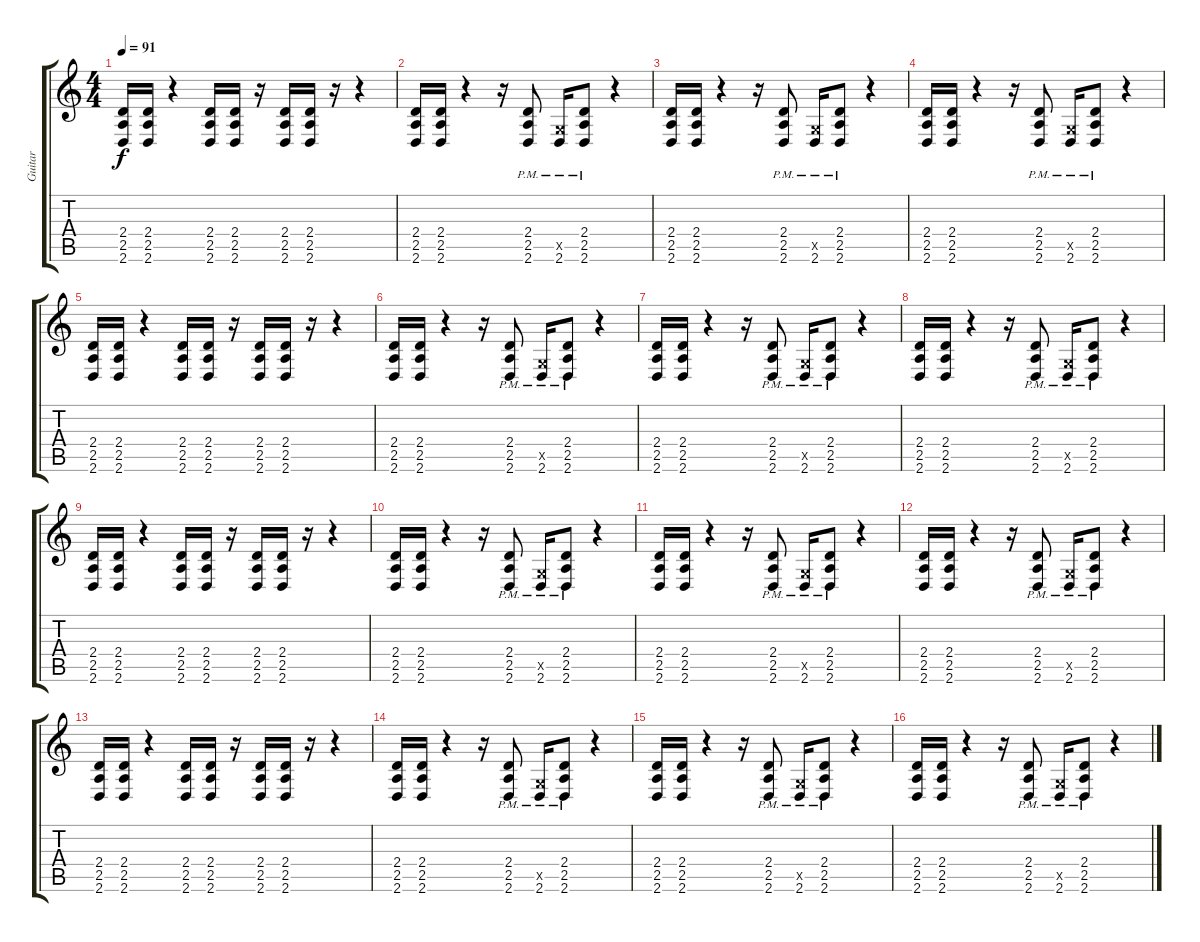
\track ("Guitar " "Guitar ") {instrument distortionguitar}
\staff {score tabs}
\tuning (D4 A3 F3 C3 G2 C2) {hide}
\ts (4 4)
\tempo 91
\clef g2
\ks c
(2.4 2.5 2.6).16{dy f} (2.4 2.5 2.6).16 r.4 (2.4 2.5 2.6).16 (2.4 2.5 2.6).16 r.16 (2.4 2.5 2.6).16 (2.4 2.5 2.6).16 r.16 r.4 |
(2.4 2.5 2.6).16 (2.4 2.5 2.6).16 r.4 r.16 (2.4{pm} 2.5{pm} 2.6{pm}).8 (0.5{x} 2.6{pm}).16 (2.4{pm} 2.5{pm} 2.6{pm}).8 r.4 |
(2.4 2.5 2.6).16 (2.4 2.5 2.6).16 r.4 r.16 (2.4{pm} 2.5{pm} 2.6{pm}).8 (0.5{x} 2.6{pm}).16 (2.4{pm} 2.5{pm} 2.6{pm}).8 r.4 |
(2.4 2.5 2.6).16 (2.4 2.5 2.6).16 r.4 r.16 (2.4{pm} 2.5{pm} 2.6{pm}).8 (0.5{x} 2.6{pm}).16 (2.4{pm} 2.5{pm} 2.6{pm}).8 r.4 |
(2.4 2.5 2.6).16 (2.4 2.5 2.6).16 r.4 (2.4 2.5 2.6).16 (2.4 2.5 2.6).16 r.16 (2.4 2.5 2.6).16 (2.4 2.5 2.6).16 r.16 r.4 |
(2.4 2.5 2.6).16 (2.4 2.5 2.6).16 r.4 r.16 (2.4{pm} 2.5{pm} 2.6{pm}).8 (0.5{x} 2.6{pm}).16 (2.4{pm} 2.5{pm} 2.6{pm}).8 r.4 |
(2.4 2.5 2.6).16 (2.4 2.5 2.6).16 r.4 r.16 (2.4{pm} 2.5{pm} 2.6{pm}).8 (0.5{x} 2.6{pm}).16 (2.4{pm} 2.5{pm} 2.6{pm}).8 r.4 |
(2.4 2.5 2.6).16 (2.4 2.5 2.6).16 r.4 r.16 (2.4{pm} 2.5{pm} 2.6{pm}).8 (0.5{x} 2.6{pm}).16 (2.4{pm} 2.5{pm} 2.6{pm}).8 r.4 |
(2.4 2.5 2.6).16 (2.4 2.5 2.6).16 r.4 (2.4 2.5 2.6).16 (2.4 2.5 2.6).16 r.16 (2.4 2.5 2.6).16 (2.4 2.5 2.6).16 r.16 r.4 |
(2.4 2.5 2.6).16 (2.4 2.5 2.6).16 r.4 r.16 (2.4{pm} 2.5{pm} 2.6{pm}).8 (0.5{x} 2.6{pm}).16 (2.4{pm} 2.5{pm} 2.6{pm}).8 r.4 |
(2.4 2.5 2.6).16 (2.4 2.5 2.6).16 r.4 r.16 (2.4{pm} 2.5{pm} 2.6{pm}).8 (0.5{x} 2.6{pm}).16 (2.4{pm} 2.5{pm} 2.6{pm}).8 r.4 |
(2.4 2.5 2.6).16 (2.4 2.5 2.6).16 r.4 r.16 (2.4{pm} 2.5{pm} 2.6{pm}).8 (0.5{x} 2.6{pm}).16 (2.4{pm} 2.5{pm} 2.6{pm}).8 r.4 |
(2.4 2.5 2.6).16{volume 12} (2.4 2.5 2.6).16 r.4 (2.4 2.5 2.6).16 (2.4 2.5 2.6).16 r.16 (2.4 2.5 2.6).16{volume 10} (2.4 2.5 2.6).16 r.16 r.4 |
(2.4 2.5 2.6).16{volume 8} (2.4 2.5 2.6).16 r.4 r.16 (2.4{pm} 2.5{pm} 2.6{pm}).8 (0.5{x} 2.6{pm}).16{volume 6} (2.4{pm} 2.5{pm} 2.6{pm}).8 r.4 |
(2.4 2.5 2.6).16{volume 4} (2.4 2.5 2.6).16 r.4 r.16 (2.4{pm} 2.5{pm} 2.6{pm}).8 (0.5{x} 2.6{pm}).16 (2.4{pm} 2.5{pm} 2.6{pm}).8 r.4 |
(2.4 2.5 2.6).16{volume 2} (2.4 2.5 2.6).16 r.4 r.16 (2.4{pm} 2.5{pm} 2.6{pm}).8 (0.5{x} 2.6{pm}).16 (2.4{pm} 2.5{pm} 2.6{pm}).8 r.4
